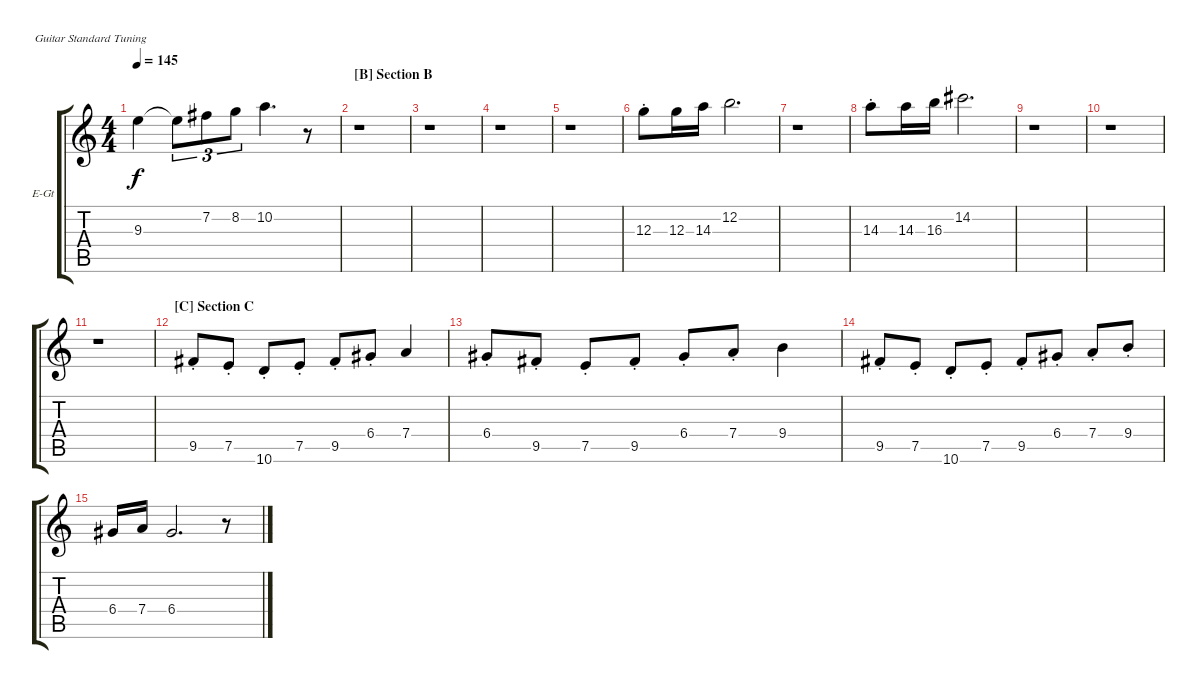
\defaultSystemsLayout 4
\bracketExtendMode groupsimilarinstruments
\firstSystemTrackNameOrientation horizontal
\otherSystemsTrackNameOrientation horizontal
\track ("Right Side Trumpet/etc" "E-Gt") {instrument electricguitarclean}
\staff {score tabs}
\tuning (E4 B3 G3 D3 A2 E2)
\ts (4 4)
\tempo 145
\clef g2
\ks c
9.3.4{dy f} 9.3{t}.8{tu (3 2)} 7.2.8{tu (3 2)} 8.2.8{tu (3 2)} 10.2.4{d} r.8 |
\section ("B" "Section B")
r.1 |
r.1 |
r.1 |
r.1 |
12.3{st}.8 12.3.16 14.3.16 12.2.2{d} |
r.1 |
14.3{st}.8 14.3.16 16.3.16 14.2.2{d} |
r.1 |
r.1 |
r.1 |
\section ("C" "Section C")
9.5{st}.8 7.5{st}.8 10.6{st}.8 7.5{st}.8 9.5{st}.8 6.4{st}.8 7.4.4 |
6.4{st}.8 9.5{st}.8 7.5{st}.8 9.5{st}.8 6.4{st}.8 7.4{st}.8 9.4.4 |
9.5{st}.8 7.5{st}.8 10.6{st}.8 7.5{st}.8 9.5{st}.8 6.4{st}.8 7.4{st}.8 9.4{st}.8 |
6.4.16 7.4.16 6.4.2{d} r.8
